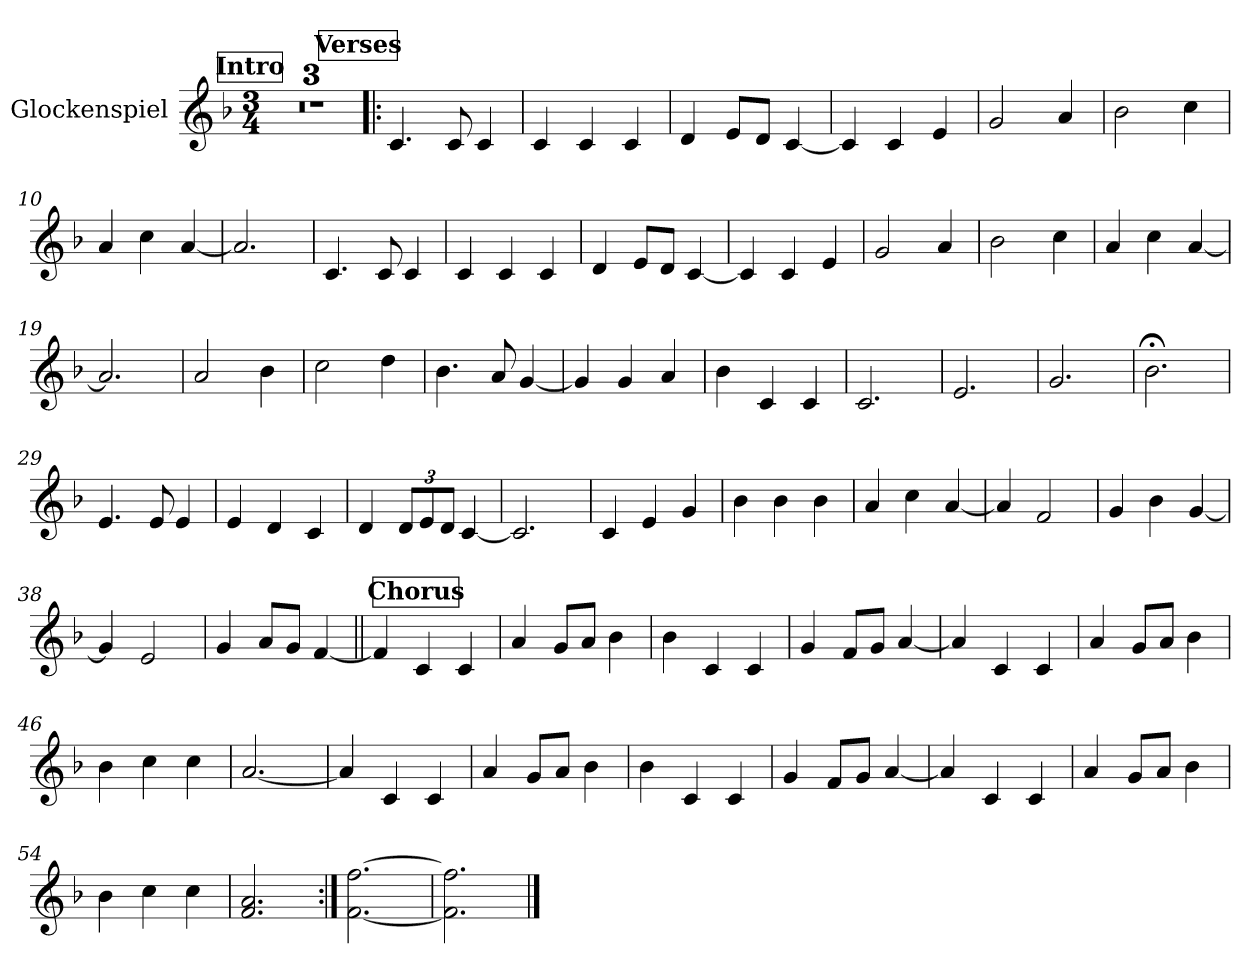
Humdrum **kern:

**kern
*part1
*staff1
*I"Glockenspiel
*I'Gl.
*clefG2
*ITrd-14c-24
*k[b-]
*M3/4
!!LO:REH:place=s1:B:fs=14:t=Intro
=1
2.r
=2
2.r
=3
2.r
!!LO:REH:place=s1:a:B:fs=14:t=Verses
=4!|:
4.ccc/
8ccc/
4ccc/
=5
4ccc/
4ccc/
4ccc/
=6
4ddd/
8eee/L
8ddd/J
[4ccc/
=7
4ccc/]
4ccc/
4eee/
=8
2ggg/
4aaa/
=9
2bbb-\
4cccc\
=10
4aaa/
4cccc\
[4aaa/
=11
2.aaa/]
=12
4.ccc/
8ccc/
4ccc/
=13
4ccc/
4ccc/
4ccc/
!!LO:LB:g=z
=14
4ddd/
8eee/L
8ddd/J
[4ccc/
=15
4ccc/]
4ccc/
4eee/
=16
2ggg/
4aaa/
=17
2bbb-\
4cccc\
=18
4aaa/
4cccc\
[4aaa/
=19
2.aaa/]
=20
2aaa/
4bbb-\
=21
2cccc\
4dddd\
=22
4.bbb-\
8aaa/
[4ggg/
=23
4ggg/]
4ggg/
4aaa/
=24
4bbb-\
4ccc/
4ccc/
=25
2.ccc/
=26
2.eee/
=27
2.ggg/
!!LO:LB:g=z
=28
2.bbb-;<\
=29
4.eee/
8eee/
4eee/
=30
4eee/
4ddd/
4ccc/
=31
4ddd/
*Xbrackettup
12ddd/L
12eee/
12ddd/J
[4ccc/
=32
2.ccc/]
=33
4ccc/
4eee/
4ggg/
=34
4bbb-\
4bbb-\
4bbb-\
=35
4aaa/
4cccc\
[4aaa/
=36
4aaa/]
2fff/
=37
4ggg/
4bbb-\
[4ggg/
=38
4ggg/]
2eee/
=39
4ggg/
8aaa/L
8ggg/J
[4fff/
!!LO:LB:g=z
!!LO:REH:place=s1:a:B:fs=14:t=Chorus:qo=1
=40||
4fff/]
4ccc/
4ccc/
=41
4aaa/
8ggg/L
8aaa/J
4bbb-\
=42
4bbb-\
4ccc/
4ccc/
=43
4ggg/
8fff/L
8ggg/J
[4aaa/
=44
4aaa/]
4ccc/
4ccc/
=45
4aaa/
8ggg/L
8aaa/J
4bbb-\
=46
4bbb-\
4cccc\
4cccc\
=47
[2.aaa/
=48
4aaa/]
4ccc/
4ccc/
=49
4aaa/
8ggg/L
8aaa/J
4bbb-\
=50
4bbb-\
4ccc/
4ccc/
!!LO:LB:g=z
=51
4ggg/
8fff/L
8ggg/J
[4aaa/
=52
4aaa/]
4ccc/
4ccc/
=53
4aaa/
8ggg/L
8aaa/J
4bbb-\
=54
4bbb-\
4cccc\
4cccc\
=55
2.fff/ 2.aaa/
=56:|!
[2.fff\ [2.ffff\
=57
2.fff\] 2.ffff\]
==
*-
